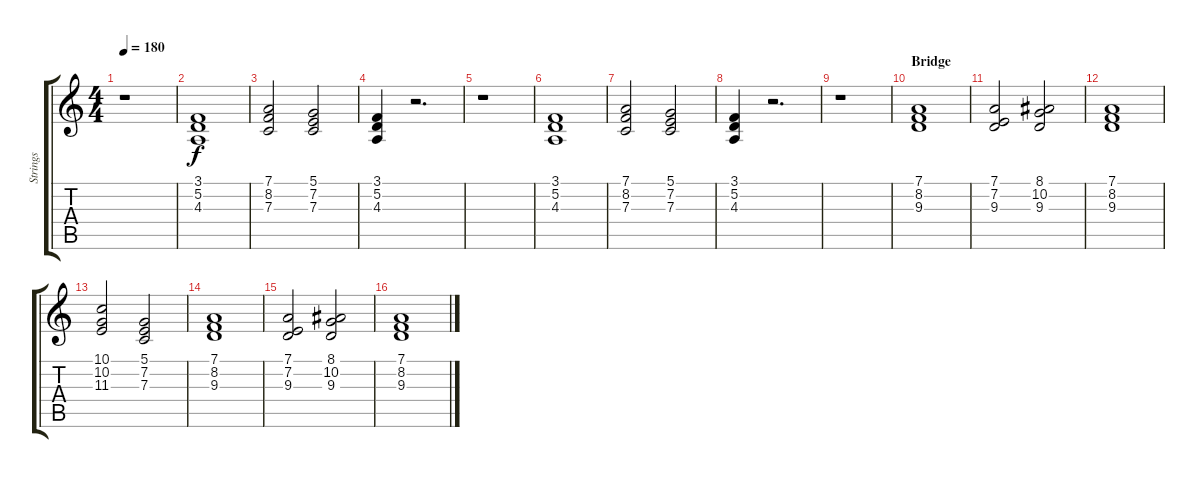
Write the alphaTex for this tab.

\track ("Strings" "Strings") {instrument synthstrings1}
\staff {score tabs}
\tuning (D4 A3 F3 C3 G2 D2) {hide}
\ts (4 4)
\tempo 180
\clef g2
\ks c
r.1{dy f} |
(3.1 5.2 4.3).1 |
(7.1 8.2 7.3).2 (5.1 7.2 7.3).2 |
(3.1 5.2 4.3).4 r.2{d} |
r.1 |
(3.1 5.2 4.3).1 |
(7.1 8.2 7.3).2 (5.1 7.2 7.3).2 |
(3.1 5.2 4.3).4 r.2{d} |
r.1 |
\section ("" "Bridge")
(7.1 8.2 9.3).1 |
(7.1 7.2 9.3).2 (8.1 10.2 9.3).2 |
(7.1 8.2 9.3).1 |
(10.1 10.2 11.3).2 (5.1 7.2 7.3).2 |
(7.1 8.2 9.3).1 |
(7.1 7.2 9.3).2 (8.1 10.2 9.3).2 |
(7.1 8.2 9.3).1
